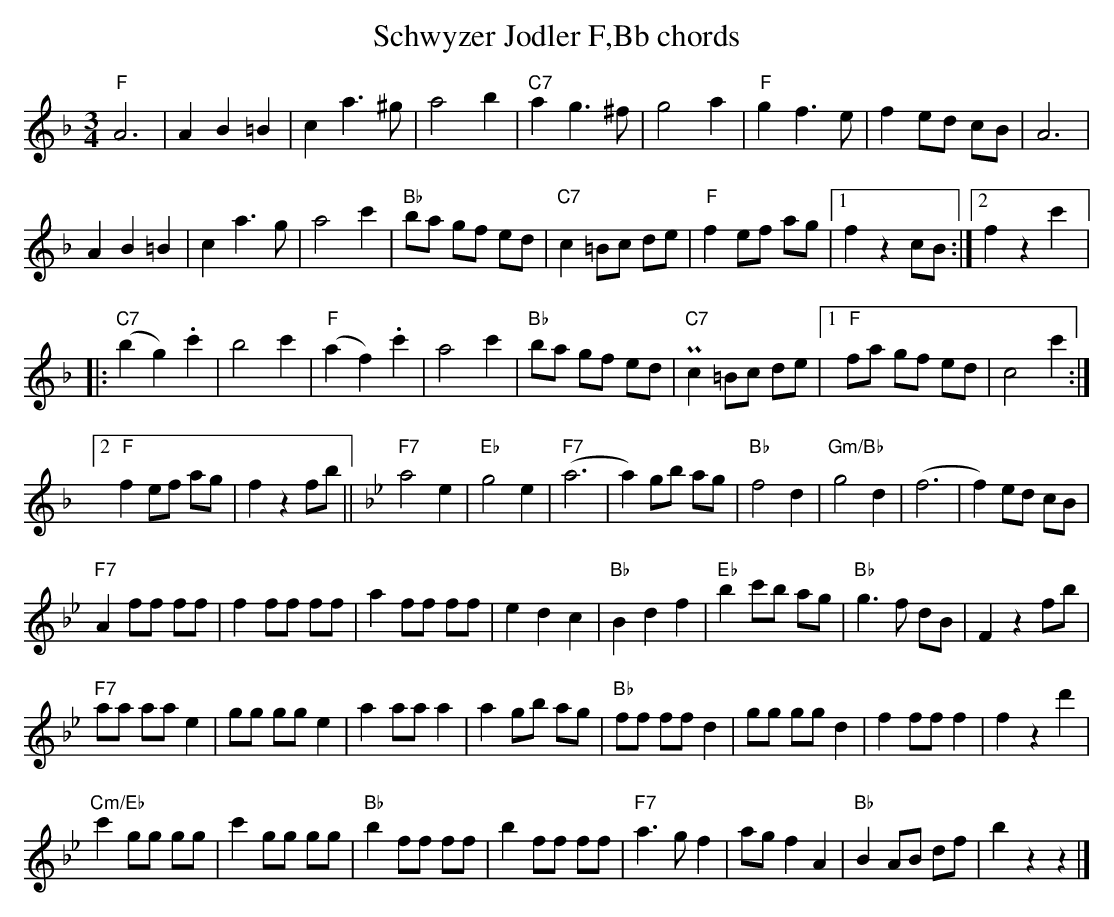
X:1
T: Schwyzer Jodler F,Bb chords
M:3/4
L:1/4
K:F %%MIDI gchordon
"F"A3 | AB=B | c a>^g | a2 b | "C7"a g>^f | g2 a | "F"g f>e | f e/d/ c/B/ |  A3 |
A B =B | c a>g | a2 c' | "Bb"b/a/ g/f/ e/d/ | "C7"c =B/c/ d/e/ | "F"f e/f/ a/g/ |1 f z c/B/ :|2 f z c' |:
"C7"(bg) .c' | b2 c' | ("F"af) .c' | a2 c' | "Bb"b/a/ g/f/ e/d/ | "C7"Pc =B/c/ d/e/ |1 "F"f/a/ g/f/ e/d/ | c2 c' :|2
"F"f e/f/ a/g/ | f z f/b/ || [K:Bb] "F7"a2 e | "Eb"g2 e | "F7"(a3 | a) g/b/ a/g/ | "Bb"f2 d | "Gm/Bb"g2 d | (f3 | f) e/d/ c/B/ |
"F7"A f/f/ f/f/ | f f/f/ f/f/ | a f/f/ f/f/ | edc | "Bb"Bdf | "Eb"b c'/b/ a/g/ | "Bb"g>f d/B/ | F z f/b/ |
"F7"a/a/ a/a/ e | g/g/ g/g/ e | a a/a/ a | a g/b/ a/g/ | "Bb"f/f/ f/f/ d | g/g/ g/g/ d | f f/f/ f | f z d' |
"Cm/Eb"c' g/g/ g/g/ | c' g/g/ g/g/ | "Bb"b f/f/ f/f/ | b f/f/ f/f/ | "F7"a>g f | a/g/ f A | "Bb"B A/B/ d/f/ | b zz |]
